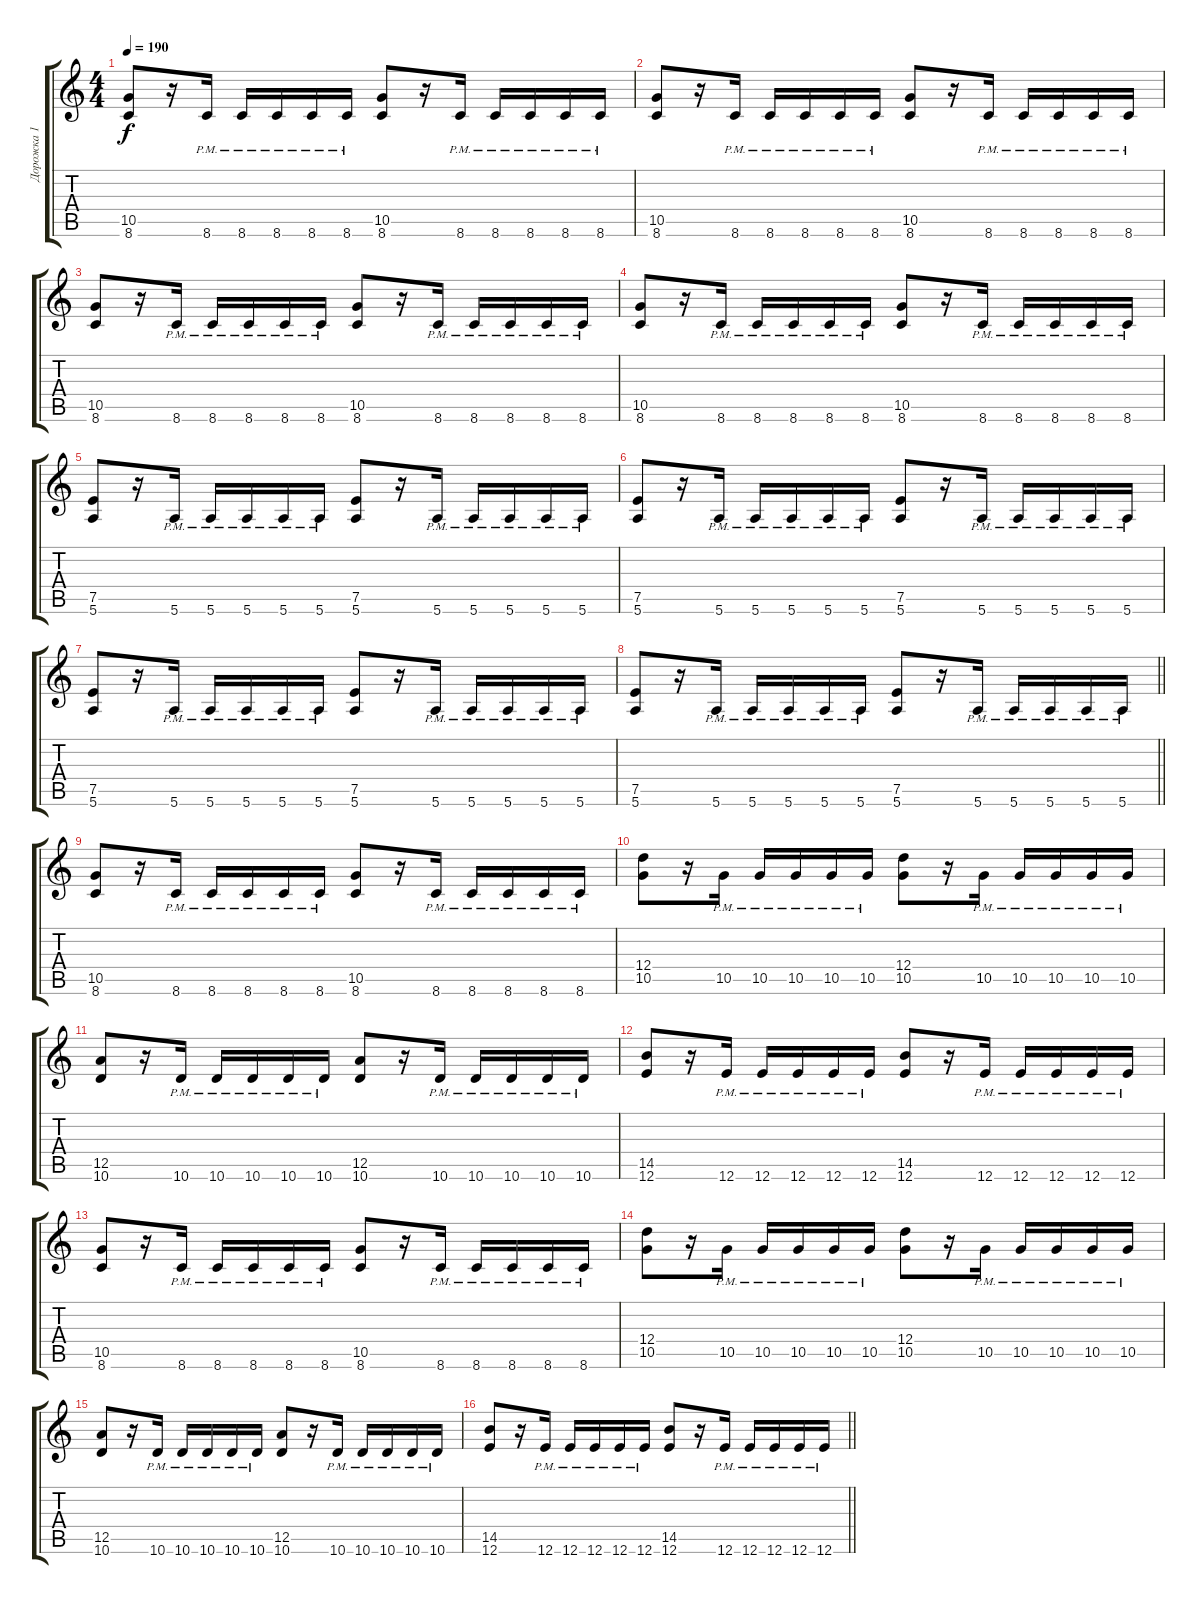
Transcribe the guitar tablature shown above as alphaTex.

\track ("Дорожка 1" "Дорожка 1") {instrument distortionguitar}
\staff {score tabs}
\tuning (E4 B3 G3 D3 A2 E2) {hide}
\ts (4 4)
\tempo 190
\clef g2
\ks c
(10.5 8.6).8{dy f} r.16 8.6{pm}.16 8.6{pm}.16 8.6{pm}.16 8.6{pm}.16 8.6{pm}.16 (10.5 8.6).8 r.16 8.6{pm}.16 8.6{pm}.16 8.6{pm}.16 8.6{pm}.16 8.6{pm}.16 |
(10.5 8.6).8 r.16 8.6{pm}.16 8.6{pm}.16 8.6{pm}.16 8.6{pm}.16 8.6{pm}.16 (10.5 8.6).8 r.16 8.6{pm}.16 8.6{pm}.16 8.6{pm}.16 8.6{pm}.16 8.6{pm}.16 |
(10.5 8.6).8 r.16 8.6{pm}.16 8.6{pm}.16 8.6{pm}.16 8.6{pm}.16 8.6{pm}.16 (10.5 8.6).8 r.16 8.6{pm}.16 8.6{pm}.16 8.6{pm}.16 8.6{pm}.16 8.6{pm}.16 |
(10.5 8.6).8 r.16 8.6{pm}.16 8.6{pm}.16 8.6{pm}.16 8.6{pm}.16 8.6{pm}.16 (10.5 8.6).8 r.16 8.6{pm}.16 8.6{pm}.16 8.6{pm}.16 8.6{pm}.16 8.6{pm}.16 |
(7.5 5.6).8 r.16 5.6{pm}.16 5.6{pm}.16 5.6{pm}.16 5.6{pm}.16 5.6{pm}.16 (7.5 5.6).8 r.16 5.6{pm}.16 5.6{pm}.16 5.6{pm}.16 5.6{pm}.16 5.6{pm}.16 |
(7.5 5.6).8 r.16 5.6{pm}.16 5.6{pm}.16 5.6{pm}.16 5.6{pm}.16 5.6{pm}.16 (7.5 5.6).8 r.16 5.6{pm}.16 5.6{pm}.16 5.6{pm}.16 5.6{pm}.16 5.6{pm}.16 |
(7.5 5.6).8 r.16 5.6{pm}.16 5.6{pm}.16 5.6{pm}.16 5.6{pm}.16 5.6{pm}.16 (7.5 5.6).8 r.16 5.6{pm}.16 5.6{pm}.16 5.6{pm}.16 5.6{pm}.16 5.6{pm}.16 |
\barLineRight lightlight
(7.5 5.6).8 r.16 5.6{pm}.16 5.6{pm}.16 5.6{pm}.16 5.6{pm}.16 5.6{pm}.16 (7.5 5.6).8 r.16 5.6{pm}.16 5.6{pm}.16 5.6{pm}.16 5.6{pm}.16 5.6{pm}.16 |
(10.5 8.6).8 r.16 8.6{pm}.16 8.6{pm}.16 8.6{pm}.16 8.6{pm}.16 8.6{pm}.16 (10.5 8.6).8 r.16 8.6{pm}.16 8.6{pm}.16 8.6{pm}.16 8.6{pm}.16 8.6{pm}.16 |
(12.4 10.5).8 r.16 10.5{pm}.16 10.5{pm}.16 10.5{pm}.16 10.5{pm}.16 10.5{pm}.16 (12.4 10.5).8 r.16 10.5{pm}.16 10.5{pm}.16 10.5{pm}.16 10.5{pm}.16 10.5{pm}.16 |
(12.5 10.6).8 r.16 10.6{pm}.16 10.6{pm}.16 10.6{pm}.16 10.6{pm}.16 10.6{pm}.16 (12.5 10.6).8 r.16 10.6{pm}.16 10.6{pm}.16 10.6{pm}.16 10.6{pm}.16 10.6{pm}.16 |
(14.5 12.6).8 r.16 12.6{pm}.16 12.6{pm}.16 12.6{pm}.16 12.6{pm}.16 12.6{pm}.16 (14.5 12.6).8 r.16 12.6{pm}.16 12.6{pm}.16 12.6{pm}.16 12.6{pm}.16 12.6{pm}.16 |
(10.5 8.6).8 r.16 8.6{pm}.16 8.6{pm}.16 8.6{pm}.16 8.6{pm}.16 8.6{pm}.16 (10.5 8.6).8 r.16 8.6{pm}.16 8.6{pm}.16 8.6{pm}.16 8.6{pm}.16 8.6{pm}.16 |
(12.4 10.5).8 r.16 10.5{pm}.16 10.5{pm}.16 10.5{pm}.16 10.5{pm}.16 10.5{pm}.16 (12.4 10.5).8 r.16 10.5{pm}.16 10.5{pm}.16 10.5{pm}.16 10.5{pm}.16 10.5{pm}.16 |
(12.5 10.6).8 r.16 10.6{pm}.16 10.6{pm}.16 10.6{pm}.16 10.6{pm}.16 10.6{pm}.16 (12.5 10.6).8 r.16 10.6{pm}.16 10.6{pm}.16 10.6{pm}.16 10.6{pm}.16 10.6{pm}.16 |
\barLineRight lightlight
(14.5 12.6).8 r.16 12.6{pm}.16 12.6{pm}.16 12.6{pm}.16 12.6{pm}.16 12.6{pm}.16 (14.5 12.6).8 r.16 12.6{pm}.16 12.6{pm}.16 12.6{pm}.16 12.6{pm}.16 12.6{pm}.16
